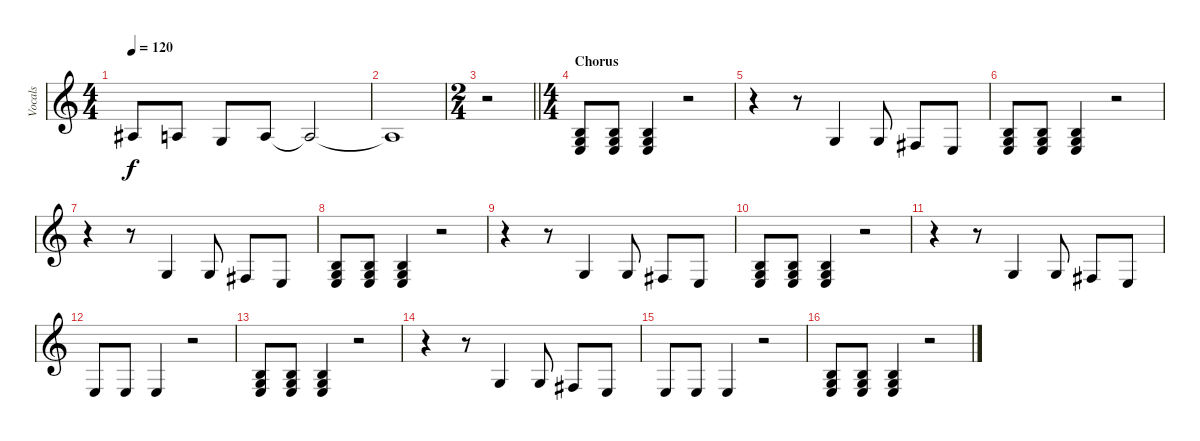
\track ("Vocals" "Vocals") {instrument synthvoice}
\staff {score}
\tuning (E4 B3 G3 D3 A2 E2) {hide}
\ts (4 4)
\tempo 120
\clef g2
\ks c
3.3.8{dy f} 2.3.8 5.4.8 2.3.8 2.3{t}.2 |
2.3{t}.1 |
\ts (2 4)
\barLineRight lightlight
r.2 |
\ts (4 4)
\section ("" "Chorus")
(4.3 5.4 7.5).8 (4.3 5.4 7.5).8 (4.3 5.4 7.5).4 r.2 |
r.4 r.8 5.4.4 5.4.8 4.4.8 2.4.8 |
(4.3 5.4 7.5).8 (4.3 5.4 7.5).8 (4.3 5.4 7.5).4 r.2 |
r.4 r.8 5.4.4 5.4.8 4.4.8 2.4.8 |
(4.3 5.4 7.5).8 (4.3 5.4 7.5).8 (4.3 5.4 7.5).4 r.2 |
r.4 r.8 5.4.4 5.4.8 4.4.8 2.4.8 |
(4.3 5.4 7.5).8 (4.3 5.4 7.5).8 (4.3 5.4 7.5).4 r.2 |
r.4 r.8 5.4.4 5.4.8 4.4.8 2.4.8 |
2.4.8 2.4.8 2.4.4 r.2 |
(4.3 5.4 7.5).8 (4.3 5.4 7.5).8 (4.3 5.4 7.5).4 r.2 |
r.4 r.8 5.4.4 5.4.8 4.4.8 2.4.8 |
2.4.8 2.4.8 2.4.4 r.2 |
(4.3 5.4 7.5).8 (4.3 5.4 7.5).8 (4.3 5.4 7.5).4 r.2
